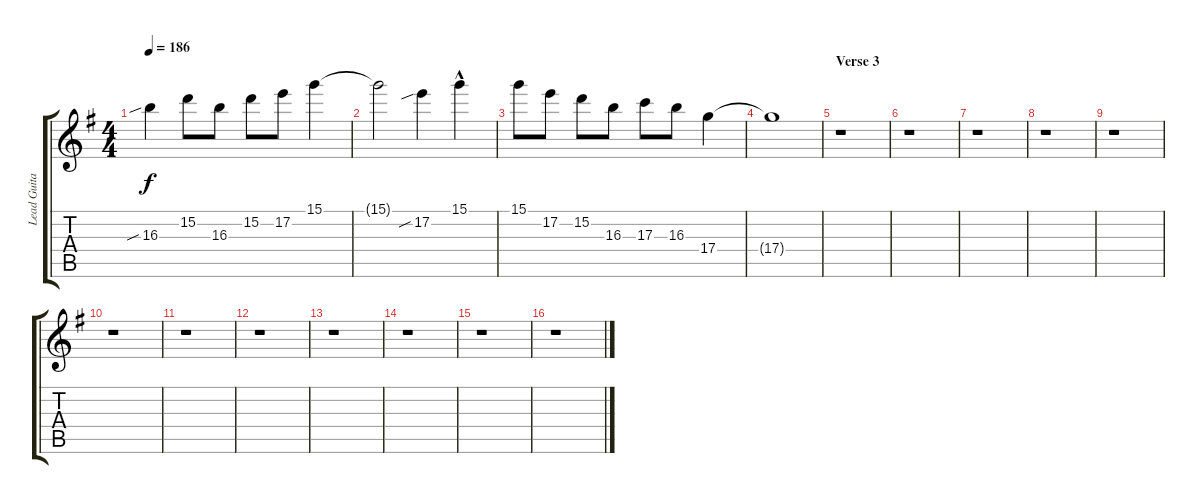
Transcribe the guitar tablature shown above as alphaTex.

\track ("Lead Guitar" "Lead Guita") {instrument distortionguitar}
\staff {score tabs}
\tuning (E4 B3 G3 D3 A2 E2) {hide}
\ts (4 4)
\tempo 186
\clef g2
\ks g
16.3{sib}.4{dy f} 15.2.8 16.3.8 15.2.8 17.2.8 15.1.4 |
15.1{t}.2 17.2{sib}.4 15.1{hac}.4 |
15.1.8 17.2.8 15.2.8 16.3.8 17.3.8 16.3.8 17.4.4 |
17.4{t}.1 |
\section ("" "Verse 3")
r.1 |
r.1 |
r.1 |
r.1 |
r.1 |
r.1 |
r.1 |
r.1 |
r.1 |
r.1 |
r.1 |
r.1
